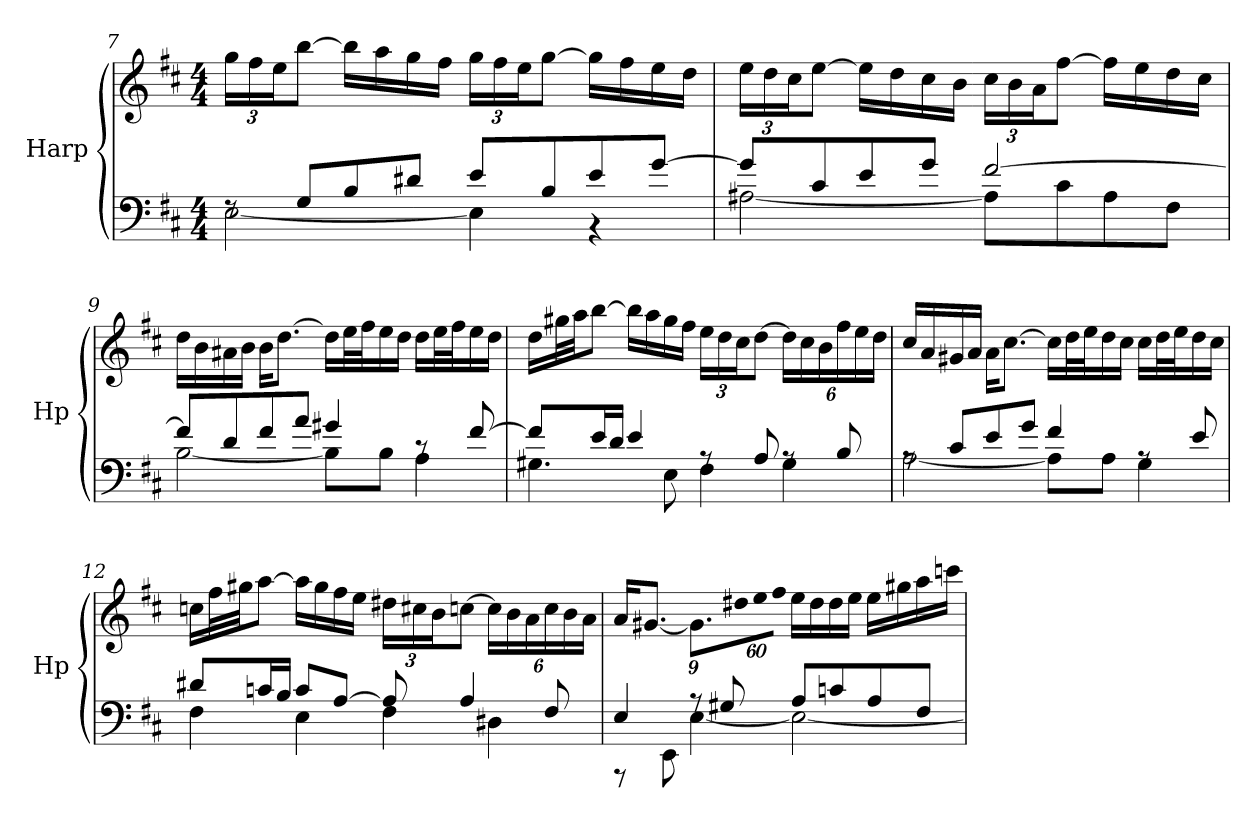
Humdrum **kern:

**kern	**kern
*part1	*part1
*staff2	*staff1
*I"Harp	*
*I'Hp	*
!!LO:LB:g=z
*clefF4	*clefG2
*k[f#c#]	*k[f#c#]
*M4/4	*M4/4
=7	=7
*^	*
*	*	*Xbrackettup
8rF	[2E\	24gg\LL
.	.	24ff#\
.	.	24ee\J
8G/L	.	[8bb\J
8B/	.	16bb\LL]
.	.	16aa\
8d#X/J	.	16gg\
.	.	16ff#\JJ
8e/L	4E\]	24gg\LL
.	.	24ff#\
.	.	24ee\J
8B/	.	[8gg\J
8e/	4r	16gg\LL]
.	.	16ff#\
[8g/J	.	16ee\
.	.	16dd\JJ
=8	=8	=8
8g/L]	[2A#X\	24ee\LL
.	.	24dd\
.	.	24cc#\J
8c#/	.	[8ee\J
8e/	.	16ee\LL]
.	.	16dd\
8g/J	.	16cc#\
.	.	16b\JJ
[2f#/	8A#\L]	24cc#\LL
.	.	24b\
.	.	24a\J
.	8c#\	[8ff#\J
.	8A#\	16ff#\LL]
.	.	16ee\
.	8F#\J	16dd\
.	.	16cc#\JJ
!!LO:LB:g=z
=9	=9	=9
8f#/L]	[2B\	16dd\LL
.	.	16b\
8d/	.	16a#X\
.	.	16b\JJ
8f#/	.	16b\KL
.	.	[8.dd\J
8a/J	.	.
4g#X/	8B\L]	16dd\LL]
.	.	32ee\L
.	.	32ff#\J
.	8B\J	16ee\
.	.	16dd\JJ
8rc	4A\	16dd\LL
.	.	32ee\L
.	.	32ff#\J
[8f#/	.	16ee\
.	.	16dd\JJ
=10	=10	=10
8f#/L]	4.G#X\	16dd\LL
.	.	32gg#X\L
.	.	32aa\JJ
16e/L	.	[8bb\J
16d/JJ	.	.
4e/	.	16bb\LL]
.	.	16aa\
.	8E\	16gg#\
.	.	16ff#\JJ
8rA	4F#\	24ee\LL
.	.	24dd\
.	.	24cc#\J
8A/	.	[8dd\J
8rA	4G#\	24dd\LL]
.	.	24cc#\
.	.	24b\
8B/	.	24ff#\
.	.	24ee\
.	.	24dd\JJ
!!LO:PB:g=z
=11	=11	=11
8rA	[2A\	16cc#/LL
.	.	16a/
8c#/L	.	16g#X/
.	.	16a/JJ
8e/	.	16a\KL
.	.	[8.cc#\J
8g/J	.	.
4f#/	8A\L]	16cc#\LL]
.	.	32dd\L
.	.	32ee\J
.	8A\J	16dd\
.	.	16cc#\JJ
8rA	4G\	16cc#\LL
.	.	32dd\L
.	.	32ee\J
8e/	.	16dd\
.	.	16cc#\JJ
=12	=12	=12
8d#X/L	4F#\	16ccn\LL
.	.	32ff#\L
.	.	32gg#X\JJ
16cn/L	.	[8aa\J
16B/JJ	.	.
8c/L	4E\	16aa\LL]
.	.	16gg#\
[8A/J	.	16ff#\
.	.	16ee\JJ
8A/]	4F#\	24dd#X\LL
.	.	24cc#X\
.	.	24b\J
4A/	.	[8ccn\J
.	4D#X\	24cc\LL]
.	.	24b\
.	.	24a\
8F#/	.	24cc\
.	.	24b\
.	.	24a\JJ
!!LO:LB:g=z
=13	=13	=13
4E/	8rAAA	16a/KL
.	.	[8.g#X/J
.	8EE\	.
8rA	[4E\	9.g#\L]
8G#X/	.	.
!	!	!LO:N:vis=32
.	.	1920%53dd#X\LL
!	!	!LO:N:vis=32
.	.	1920%53ee\
!	!	!LO:N:vis=32
.	.	1920%53ff#\JJJ
.	.	16ee\LL
8A/L	2E\_	.
.	.	16dd#\
.	.	16dd#\
8cn/	.	.
.	.	16ee\JJ
.	.	16ee\LL
8A/	.	.
.	.	16gg#X\
.	.	16aa\
8F#/J	.	.
.	.	16cccn\JJ
.	.	1920ryy
*v	*v	*
=	=
*-	*-
